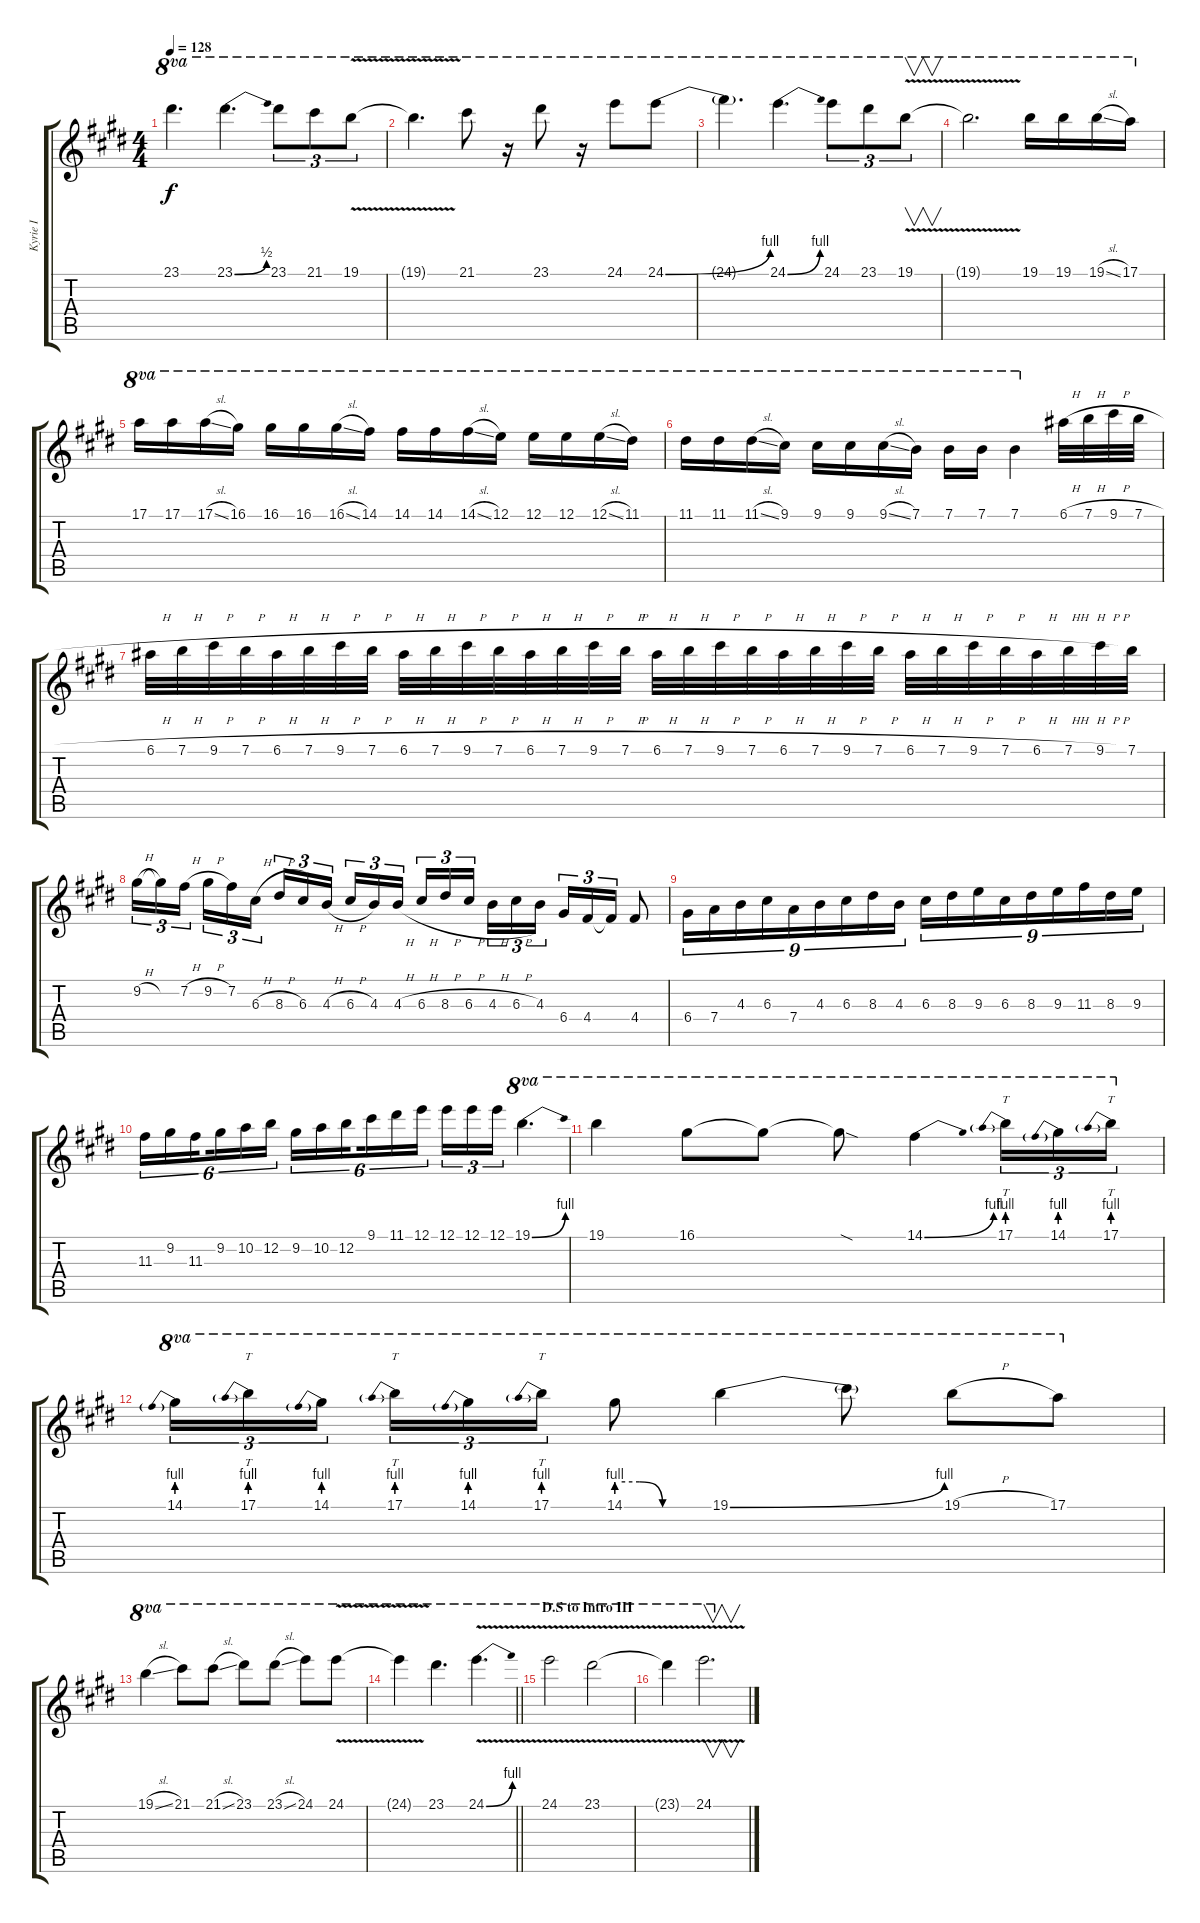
\track ("Kyrie I" "Kyrie I") {instrument overdrivenguitar}
\staff {score tabs}
\tuning (E4 B3 G3 D3 A2 E2) {hide}
\ts (4 4)
\tempo 128
\clef g2
\ks e
23.1{t}.4{d ot 8va dy f} 23.1{be (bend 0 0 60 2)}.4{d ot 8va} 23.1.8{tu (3 2) ot 8va} 21.1.8{tu (3 2) ot 8va beam merge} 19.1{v}.8{tu (3 2) ot 8va} |
19.1{t}.4{d ot 8va} 21.1.8{ot 8va} r.16{ot 8va} 23.1.8{ot 8va} r.16{ot 8va} 24.1.8{ot 8va} 24.1{be (bend 0 0 60 4)}.8{ot 8va} |
24.1{t}.4{d ot 8va} 24.1{be (bend 0 0 60 4)}.4{d ot 8va} 24.1.8{tu (3 2) ot 8va} 23.1.8{tu (3 2) ot 8va beam merge} 19.1{v}.8{v tu (3 2) ot 8va} |
19.1{t}.2{d ot 8va} 19.1.16{ot 8va} 19.1.16{ot 8va} 19.1{sl}.16{ot 8va} 17.1.16{ot 8va} |
17.1.16{ot 8va} 17.1.16{ot 8va} 17.1{sl}.16{ot 8va} 16.1.16{ot 8va} 16.1.16{ot 8va} 16.1.16{ot 8va} 16.1{sl}.16{ot 8va} 14.1.16{ot 8va} 14.1.16{ot 8va} 14.1.16{ot 8va} 14.1{sl}.16{ot 8va} 12.1.16{ot 8va} 12.1.16{ot 8va} 12.1.16{ot 8va} 12.1{sl}.16{ot 8va} 11.1.16{ot 8va} |
11.1.16{ot 8va} 11.1.16{ot 8va} 11.1{sl}.16{ot 8va} 9.1.16{ot 8va} 9.1.16{ot 8va} 9.1.16{ot 8va} 9.1{sl}.16{ot 8va} 7.1.16{ot 8va} 7.1.16{ot 8va} 7.1.16{ot 8va} 7.1.4{ot 8va} 6.1{h}.32 7.1{h}.32 9.1{h}.32 7.1{h}.32 |
6.1{h}.32 7.1{h}.32 9.1{h}.32 7.1{h}.32 6.1{h}.32 7.1{h}.32 9.1{h}.32 7.1{h}.32 6.1{h}.32 7.1{h}.32 9.1{h}.32 7.1{h}.32 6.1{h}.32 7.1{h}.32 9.1{h}.32 7.1{h}.32 6.1{h}.32 7.1{h}.32 9.1{h}.32 7.1{h}.32 6.1{h}.32 7.1{h}.32 9.1{h}.32 7.1{h}.32 6.1{h}.32 7.1{h}.32 9.1{h}.32 7.1{h}.32 6.1{h}.32 7.1{h}.32 9.1{h}.32 7.1.32 |
9.2{h}.16{tu (3 2)} 9.2{t}.16{tu (3 2)} 7.2{h}.16{tu (3 2) beam splitsecondary} 9.2{h}.16{tu (3 2)} 7.2.16{tu (3 2)} 6.3{h}.16{tu (3 2)} 8.3{h}.16{tu (3 2)} 6.3.16{tu (3 2)} 4.3{h}.16{tu (3 2) beam Up beam splitsecondary} 6.3{h}.16{tu (3 2) beam Up} 4.3.16{tu (3 2) beam Up} 4.3{h}.16{tu (3 2) beam Up} 6.3{h}.16{tu (3 2) beam Up} 8.3{h}.16{tu (3 2) beam Up} 6.3{h}.16{tu (3 2) beam splitsecondary} 4.3{h}.16{tu (3 2)} 6.3{h}.16{tu (3 2)} 4.3.16{tu (3 2)} 6.4.16{tu (3 2)} 4.4.16{tu (3 2)} 4.4{t}.16{tu (3 2)} 4.4.8 |
6.4.16{tu (9 8)} 7.4.16{tu (9 8)} 4.3.16{tu (9 8)} 6.3.16{tu (9 8)} 7.4.16{tu (9 8) beam merge} 4.3.16{tu (9 8)} 6.3.16{tu (9 8)} 8.3.16{tu (9 8)} 4.3.16{tu (9 8)} 6.3.16{tu (9 8)} 8.3.16{tu (9 8)} 9.3.16{tu (9 8)} 6.3.16{tu (9 8)} 8.3.16{tu (9 8) beam merge} 9.3.16{tu (9 8)} 11.3.16{tu (9 8)} 8.3.16{tu (9 8)} 9.3.16{tu (9 8)} |
11.3.16{tu (6 4)} 9.2.16{tu (6 4)} 11.3.16{tu (6 4) beam splitsecondary} 9.2.16{tu (6 4)} 10.2.16{tu (6 4)} 12.2.16{tu (6 4)} 9.2.16{tu (6 4)} 10.2.16{tu (6 4)} 12.2.16{tu (6 4) beam splitsecondary} 9.1.16{tu (6 4)} 11.1.16{tu (6 4)} 12.1.16{tu (6 4)} 12.1.16{tu (3 2)} 12.1.16{tu (3 2)} 12.1.16{tu (3 2)} 19.1{be (bend 0 0 60 4)}.4{d ot 8va} |
19.1.4{ot 8va} 16.1.8{ot 8va} 16.1{t}.8{ot 8va} 16.1{sod t}.8{ot 8va} 14.1{be (bend 0 0 60 4)}.4{ot 8va} 17.1{be (prebend 0 4 60 4)}.16{tt tu (3 2) ot 8va} 14.1{be (prebend 0 4 60 4)}.16{tu (3 2) ot 8va} 17.1{be (prebend 0 4 60 4)}.16{tt tu (3 2) ot 8va} |
14.1{be (prebend 0 4 60 4)}.16{tu (3 2) ot 8va} 17.1{be (prebend 0 4 60 4)}.16{tt tu (3 2) ot 8va} 14.1{be (prebend 0 4 60 4)}.16{tu (3 2) ot 8va beam splitsecondary} 17.1{be (prebend 0 4 60 4)}.16{tt tu (3 2) ot 8va} 14.1{be (prebend 0 4 60 4)}.16{tu (3 2) ot 8va} 17.1{be (prebend 0 4 60 4)}.16{tt tu (3 2) ot 8va} 14.1{be (custom 0 4 15 4 30 0 60 0)}.8{ot 8va} 19.1{be (bend 0 0 60 4)}.4{ot 8va} 19.1{t}.8{ot 8va} 19.1{h}.8{ot 8va} 17.1.8{ot 8va} |
19.1{sl}.4{ot 8va} 21.1.8{ot 8va} 21.1{sl}.8{ot 8va} 23.1.8{ot 8va} 23.1{sl}.8{ot 8va} 24.1.8{ot 8va} 24.1{v}.8{ot 8va} |
\barLineRight lightlight
24.1{t}.4{ot 8va} 23.1.4{d ot 8va} 24.1{be (bend 0 0 60 4) v}.4{d ot 8va} |
\section ("" "D.S to Intro III")
24.1{v}.2{ot 8va} 23.1{v}.2{ot 8va} |
23.1{t}.4{ot 8va volume 8} 24.1{v}.2{v d ot 8va}
